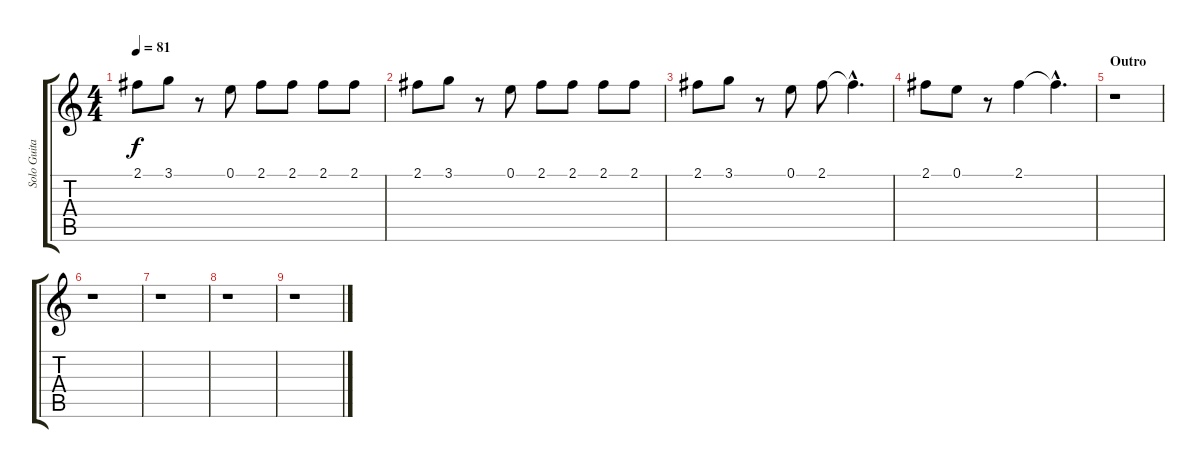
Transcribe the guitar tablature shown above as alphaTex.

\track ("Solo Guitar" "Solo Guita") {instrument distortionguitar}
\staff {score tabs}
\tuning (E4 B3 G3 D3 A2 E2) {hide}
\ts (4 4)
\tempo 81
\clef g2
\ks c
2.1.8{dy f} 3.1.8 r.8 0.1.8 2.1.8 2.1.8 2.1.8 2.1.8 |
2.1.8 3.1.8 r.8 0.1.8 2.1.8 2.1.8 2.1.8 2.1.8 |
2.1.8 3.1.8 r.8 0.1.8 2.1.8 2.1{hac t}.4{d} |
2.1.8 0.1.8 r.8 2.1.4 2.1{hac t}.4{d} |
\section ("" "Outro")
r.1 |
r.1 |
r.1 |
r.1 |
r.1
